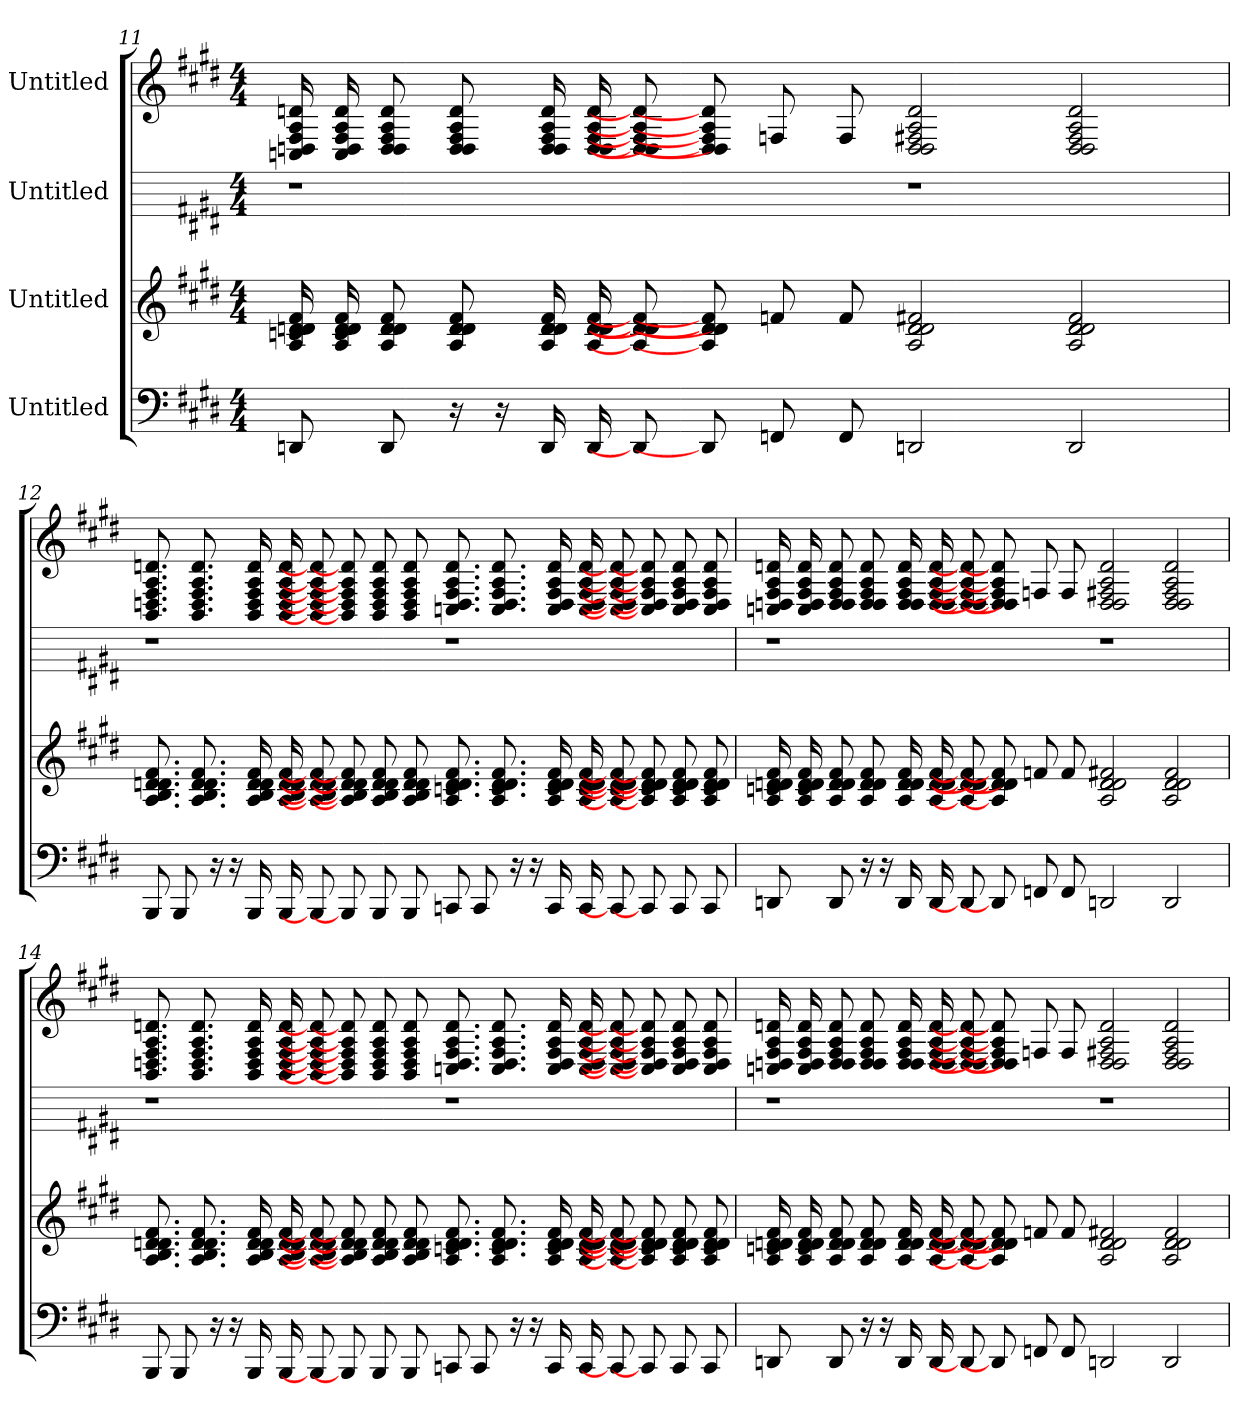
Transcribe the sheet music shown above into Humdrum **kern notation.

**kern	**kern	**kern	**kern
*part4	*part3	*part2	*part1
*staff4	*staff3	*staff2	*staff1
*I"Untitled	*I"Untitled	*I"Untitled	*I"Untitled
*	*	*	*
*k[f#c#g#d#]	*k[f#c#g#d#]	*k[f#c#g#d#]	*k[f#c#g#d#]
*M4/4	*M4/4	*M4/4	*M4/4
=11	=11	=11	=11
8DDn	16d 16A 16f# 16d 16c	1r	16d 16A 16F# 16D 16C
.	16d 16A 16f# 16d 16c	.	16d 16A 16F# 16D 16C
8DD	8d 8A 8f# 8d 8d	.	8d 8A 8F# 8D 8D
16r	8d 8A 8f# 8d 8d	.	8d 8A 8F# 8D 8D
16r	.	.	.
16DD	16d 16A 16f# 16d 16d	.	16d 16A 16F# 16D 16D
16DD	16d 16A 16f# 16d 16d	.	16d 16A 16F# 16D 16D
8DD]	8d] 8A] 8f#] 8d] 8d]	.	8d] 8A] 8F#] 8D] 8D]
8DD]	8d] 8A] 8f#] 8d] 8d]	.	8d] 8A] 8F#] 8D] 8D]
8FFn	8f	.	8F
8FF	8f	.	8F
2DDn	2d 2A 2f# 2d 2d	1r	2d 2A 2F# 2D 2D
2DD	2d 2A 2f# 2d 2d	.	2d 2A 2F# 2D 2D
=12	=12	=12	=12
8BBB	8.d 8.A 8.f# 8.d 8.B	1r	8.d 8.A 8.F# 8.D 8.BB
8BBB	.	.	.
.	8.d 8.A 8.f# 8.d 8.B	.	8.d 8.A 8.F# 8.D 8.BB
16r	.	.	.
16r	.	.	.
16BBB	16d 16A 16f# 16d 16B	.	16d 16A 16F# 16D 16BB
16BBB	16d 16A 16f# 16d 16B	.	16d 16A 16F# 16D 16BB
8BBB]	8d] 8A] 8f#] 8d] 8B]	.	8d] 8A] 8F#] 8D] 8BB]
8BBB]	8d] 8A] 8f#] 8d] 8B]	.	8d] 8A] 8F#] 8D] 8BB]
8BBB	8d 8A 8f# 8d 8B	.	8d 8A 8F# 8D 8BB
8BBB	8d 8A 8f# 8d 8B	.	8d 8A 8F# 8D 8BB
8CCn	8.d 8.A 8.f# 8.d 8.c	1r	8.d 8.A 8.F# 8.D 8.C
8CC	.	.	.
.	8.d 8.A 8.f# 8.d 8.c	.	8.d 8.A 8.F# 8.D 8.C
16r	.	.	.
16r	.	.	.
16CC	16d 16A 16f# 16d 16c	.	16d 16A 16F# 16D 16C
16CC	16d 16A 16f# 16d 16c	.	16d 16A 16F# 16D 16C
8CC]	8d] 8A] 8f#] 8d] 8c]	.	8d] 8A] 8F#] 8D] 8C]
8CC]	8d] 8A] 8f#] 8d] 8c]	.	8d] 8A] 8F#] 8D] 8C]
8CC	8d 8A 8f# 8d 8c	.	8d 8A 8F# 8D 8C
8CC	8d 8A 8f# 8d 8c	.	8d 8A 8F# 8D 8C
=13	=13	=13	=13
8DDn	16d 16A 16f# 16d 16c	1r	16d 16A 16F# 16D 16C
.	16d 16A 16f# 16d 16c	.	16d 16A 16F# 16D 16C
8DD	8d 8A 8f# 8d 8d	.	8d 8A 8F# 8D 8D
16r	8d 8A 8f# 8d 8d	.	8d 8A 8F# 8D 8D
16r	.	.	.
16DD	16d 16A 16f# 16d 16d	.	16d 16A 16F# 16D 16D
16DD	16d 16A 16f# 16d 16d	.	16d 16A 16F# 16D 16D
8DD]	8d] 8A] 8f#] 8d] 8d]	.	8d] 8A] 8F#] 8D] 8D]
8DD]	8d] 8A] 8f#] 8d] 8d]	.	8d] 8A] 8F#] 8D] 8D]
8FFn	8f	.	8F
8FF	8f	.	8F
2DDn	2d 2A 2f# 2d 2d	1r	2d 2A 2F# 2D 2D
2DD	2d 2A 2f# 2d 2d	.	2d 2A 2F# 2D 2D
=14	=14	=14	=14
8BBB	8.d 8.A 8.f# 8.d 8.B	1r	8.d 8.A 8.F# 8.D 8.BB
8BBB	.	.	.
.	8.d 8.A 8.f# 8.d 8.B	.	8.d 8.A 8.F# 8.D 8.BB
16r	.	.	.
16r	.	.	.
16BBB	16d 16A 16f# 16d 16B	.	16d 16A 16F# 16D 16BB
16BBB	16d 16A 16f# 16d 16B	.	16d 16A 16F# 16D 16BB
8BBB]	8d] 8A] 8f#] 8d] 8B]	.	8d] 8A] 8F#] 8D] 8BB]
8BBB]	8d] 8A] 8f#] 8d] 8B]	.	8d] 8A] 8F#] 8D] 8BB]
8BBB	8d 8A 8f# 8d 8B	.	8d 8A 8F# 8D 8BB
8BBB	8d 8A 8f# 8d 8B	.	8d 8A 8F# 8D 8BB
8CCn	8.d 8.A 8.f# 8.d 8.c	1r	8.d 8.A 8.F# 8.D 8.C
8CC	.	.	.
.	8.d 8.A 8.f# 8.d 8.c	.	8.d 8.A 8.F# 8.D 8.C
16r	.	.	.
16r	.	.	.
16CC	16d 16A 16f# 16d 16c	.	16d 16A 16F# 16D 16C
16CC	16d 16A 16f# 16d 16c	.	16d 16A 16F# 16D 16C
8CC]	8d] 8A] 8f#] 8d] 8c]	.	8d] 8A] 8F#] 8D] 8C]
8CC]	8d] 8A] 8f#] 8d] 8c]	.	8d] 8A] 8F#] 8D] 8C]
8CC	8d 8A 8f# 8d 8c	.	8d 8A 8F# 8D 8C
8CC	8d 8A 8f# 8d 8c	.	8d 8A 8F# 8D 8C
=15	=15	=15	=15
8DDn	16d 16A 16f# 16d 16c	1r	16d 16A 16F# 16D 16C
.	16d 16A 16f# 16d 16c	.	16d 16A 16F# 16D 16C
8DD	8d 8A 8f# 8d 8d	.	8d 8A 8F# 8D 8D
16r	8d 8A 8f# 8d 8d	.	8d 8A 8F# 8D 8D
16r	.	.	.
16DD	16d 16A 16f# 16d 16d	.	16d 16A 16F# 16D 16D
16DD	16d 16A 16f# 16d 16d	.	16d 16A 16F# 16D 16D
8DD]	8d] 8A] 8f#] 8d] 8d]	.	8d] 8A] 8F#] 8D] 8D]
8DD]	8d] 8A] 8f#] 8d] 8d]	.	8d] 8A] 8F#] 8D] 8D]
8FFn	8f	.	8F
8FF	8f	.	8F
2DDn	2d 2A 2f# 2d 2d	1r	2d 2A 2F# 2D 2D
2DD	2d 2A 2f# 2d 2d	.	2d 2A 2F# 2D 2D
=	=	=	=
*-	*-	*-	*-
